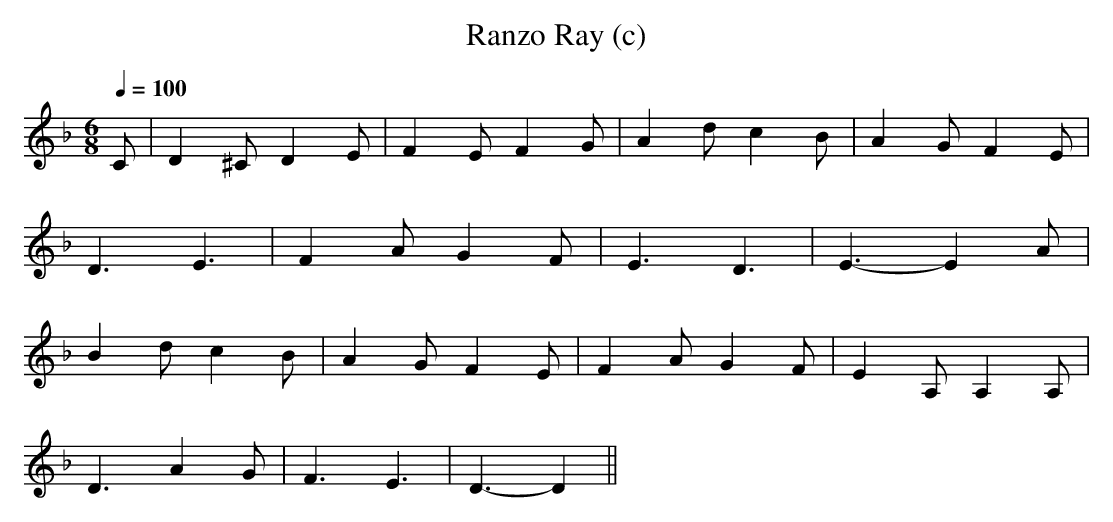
X:1
T:Ranzo Ray (c)
M:6/8
L:1/8
Q:1/4=100
K:Dm
C|\
D2^C D2E|F2E F2G|A2d c2B|A2G F2E|
D3   E3 |F2A G2F|E3  D3 |E3-E2A|
B2d  c2B|A2G F2E|F2A G2F|E2A, A,2A,|
D3   A2G|F3  E3 |D3- D2 ||
